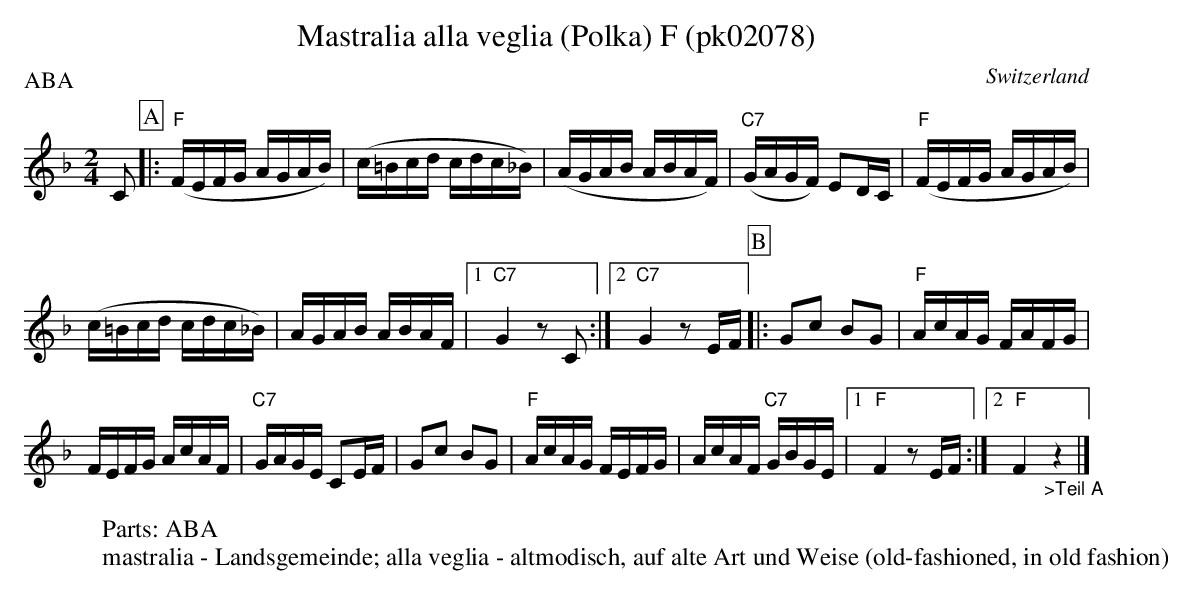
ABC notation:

X:1
T:Mastralia alla veglia (Polka) F (pk02078)
O:Switzerland
P:ABA
M:2/4
L:1/16
K:F major
C2 [P:A] |: ("F"FEFG AGAB) | (c=Bcd cdc_B) | (AGAB ABAF) | ("C7"GAGF) E2DC | ("F"FEFG AGAB) |
(c=Bcd cdc_B) | AGAB ABAF |1 "C7"G4z2C2  :|2 "C7"G4z2EF [P:B] |: G2c2 B2G2 | "F"AcAG FAFG |
FEFG AcAF | "C7"GAGE C2EF | G2c2 B2G2 | "F"AcAG FEFG | AcAF "C7"GBGE |1 "F"F4 z2EF :|2 "F"F4"_>Teil A"z4 |]
W:Parts: ABA
W:mastralia - Landsgemeinde; alla veglia - altmodisch, auf alte Art und Weise (old-fashioned, in old fashion)
